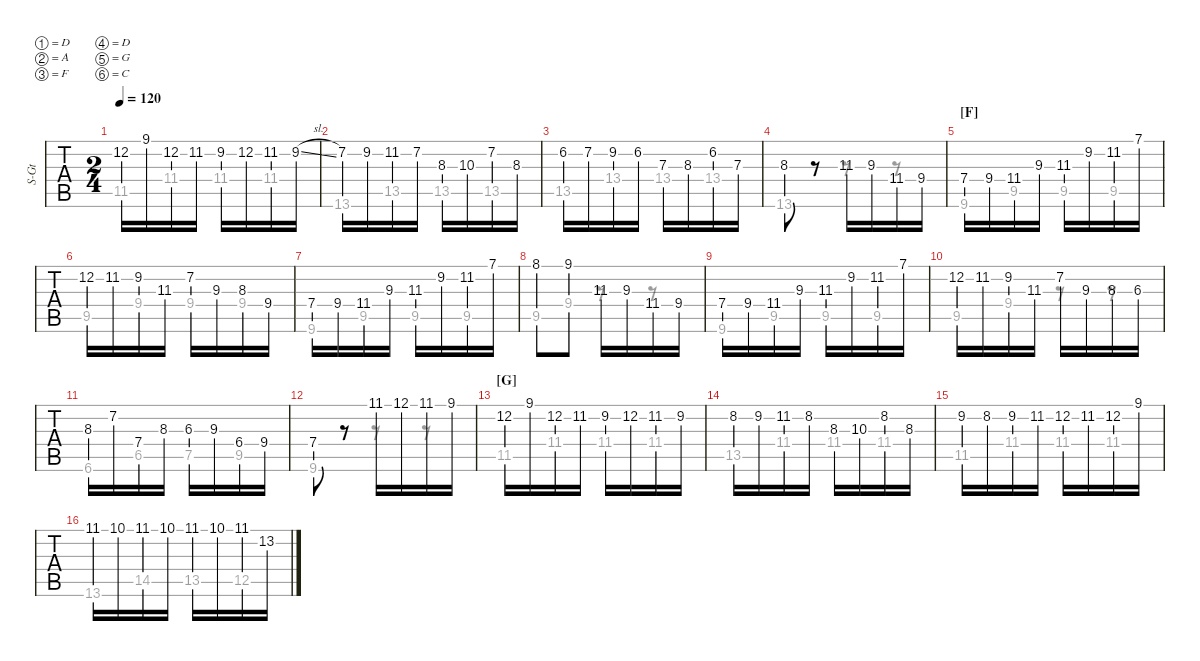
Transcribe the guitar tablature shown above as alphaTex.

\defaultSystemsLayout 4
\hideDynamics
\bracketExtendMode groupsimilarinstruments
\otherSystemsTrackNameOrientation horizontal
\track ("Steel Guitar" "S-Gt") {instrument acousticguitarsteel}
\staff {tabs}
\tuning (D4 A3 F3 D3 G2 C2)
\voice
\ts (2 4)
\tempo 120
\clef g2
\ks f#minor
12.2{lf 5 acc forcenatural}.16{dy mf beam Up} 9.1{lf 2 acc forcenatural}.16{beam Up} 12.2{lf 5 acc forcenatural}.16{beam Up} 11.2{lf 4 acc #}.16{beam Up} 9.2{lf 2 acc #}.16{beam Up} 12.2{lf 5 acc forcenatural}.16{beam Up} 11.2{lf 4 acc #}.16{beam Up} 9.2{sl lf 2 acc #}.16{beam Up} |
7.2{lf 2 acc forcenatural}.16{beam Up} 9.2{lf 3 acc #}.16{beam Up} 11.2{lf 5 acc #}.16{beam Up} 7.2{lf 2 acc forcenatural}.16{beam Up} 8.3{lf 3 acc #}.16{beam Up} 10.3{lf 5 acc #}.16{beam Up} 7.2{lf 2 acc forcenatural}.16{beam Up} 8.3{lf 3 acc #}.16{beam Up} |
6.2{lf 2 acc #}.16{beam Up} 7.2{lf 3 acc forcenatural}.16{beam Up} 9.2{lf 5 acc #}.16{beam Up} 6.2{lf 2 acc #}.16{beam Up} 7.3{lf 3 acc forcenatural}.16{beam Up} 8.3{lf 4 acc #}.16{beam Up} 6.2{lf 2 acc #}.16{beam Up} 7.3{lf 3 acc forcenatural}.16{beam Up} |
8.3{lf 4 acc #}.8{beam Up} r.8{beam Up} 11.3{lf 5 acc forcenatural}.16{beam Up} 9.3{lf 3 acc forcenatural}.16{beam Up} 11.4{lf 5 acc #}.16{beam Up} 9.4{lf 3 acc forcenatural}.16{beam Up} |
\section ("F" "")
\ks a
7.4{lf 2 acc forcenatural}.16{beam Up} 9.4{lf 3 acc forcenatural}.16{beam Up} 11.4{lf 5 acc #}.16{beam Up} 9.3{lf 3 acc forcenatural}.16{beam Up} 11.3{lf 5 acc forcenatural}.16{beam Up} 9.2{lf 3 acc #}.16{beam Up} 11.2{lf 5 acc #}.16{beam Up} 7.1{lf 2 acc forcenatural}.16{beam Up} |
12.2{lf 5 acc forcenatural}.16{beam Up} 11.2{lf 4 acc #}.16{beam Up} 9.2{lf 2 acc #}.16{beam Up} 11.3{lf 5 acc forcenatural}.16{beam Up} 7.2{lf 2 acc forcenatural}.16{beam Up} 9.3{lf 4 acc forcenatural}.16{beam Up} 8.3{lf 3 acc #}.16{beam Up} 9.4{lf 4 acc forcenatural}.16{beam Up} |
7.4{lf 2 acc forcenatural}.16{beam Up} 9.4{lf 3 acc forcenatural}.16{beam Up} 11.4{lf 5 acc #}.16{beam Up} 9.3{lf 3 acc forcenatural}.16{beam Up} 11.3{lf 5 acc forcenatural}.16{beam Up} 9.2{lf 3 acc #}.16{beam Up} 11.2{lf 5 acc #}.16{beam Up} 7.1{lf 2 acc forcenatural}.16{beam Up} |
8.1{lf 3 acc #}.8{beam Up} 9.1{st lf 4 acc forcenatural}.8{beam Up} 11.3{lf 5 acc forcenatural}.16{beam Up} 9.3{lf 3 acc forcenatural}.16{beam Up} 11.4{lf 5 acc #}.16{beam Up} 9.4{lf 3 acc forcenatural}.16{beam Up} |
7.4{lf 2 acc forcenatural}.16{beam Up} 9.4{lf 3 acc forcenatural}.16{beam Up} 11.4{lf 5 acc #}.16{beam Up} 9.3{lf 3 acc forcenatural}.16{beam Up} 11.3{lf 5 acc forcenatural}.16{beam Up} 9.2{lf 3 acc #}.16{beam Up} 11.2{lf 5 acc #}.16{beam Up} 7.1{lf 2 acc forcenatural}.16{beam Up} |
12.2{lf 5 acc forcenatural}.16{beam Up} 11.2{lf 4 acc #}.16{beam Up} 9.2{lf 2 acc #}.16{beam Up} 11.3{lf 5 acc forcenatural}.16{beam Up} 7.2{lf 2 acc forcenatural}.16{beam Up} 9.3{lf 4 acc forcenatural}.16{beam Up} 8.3{lf 3 acc #}.16{beam Up} 6.3{lf 2 acc forcenatural}.16{beam Up} |
8.3{lf 4 acc #}.16{beam Up} 7.2{lf 3 acc forcenatural}.16{beam Up} 7.4{lf 2 acc forcenatural}.16{beam Up} 8.3{lf 4 acc #}.16{beam Up} 6.3{lf 2 acc forcenatural}.16{beam Up} 9.3{lf 5 acc forcenatural}.16{beam Up} 6.4{lf 2 acc #}.16{beam Up} 9.4{lf 5 acc forcenatural}.16{beam Up} |
7.4{lf 3 acc forcenatural}.8{beam Up} r.8{beam Up} 11.1{lf 4 acc #}.16{beam Up} 12.1{lf 5 acc forcenatural}.16{beam Up} 11.1{lf 4 acc #}.16{beam Up} 9.1{lf 2 acc forcenatural}.16{beam Up} |
\section ("G" "")
12.2{lf 5 acc forcenatural}.16{beam Up} 9.1{lf 2 acc forcenatural}.16{beam Up} 12.2{lf 5 acc forcenatural}.16{beam Up} 11.2{lf 4 acc #}.16{beam Up} 9.2{lf 2 acc #}.16{beam Up} 12.2{lf 5 acc forcenatural}.16{beam Up} 11.2{lf 4 acc #}.16{beam Up} 9.2{lf 2 acc #}.16{beam Up} |
8.2{lf 2 acc forcenatural}.16{beam Up} 9.2{lf 3 acc #}.16{beam Up} 11.2{lf 5 acc #}.16{beam Up} 8.2{lf 2 acc forcenatural}.16{beam Up} 8.3{lf 3 acc #}.16{beam Up} 10.3{lf 5 acc #}.16{beam Up} 8.2{lf 3 acc forcenatural}.16{beam Up} 8.3{lf 2 acc #}.16{beam Up} |
9.2{lf 3 acc #}.16{beam Up} 8.2{lf 2 acc forcenatural}.16{beam Up} 9.2{lf 3 acc #}.16{beam Up} 11.2{lf 4 acc #}.16{beam Up} 12.2{lf 5 acc forcenatural}.16{beam Up} 11.2{lf 4 acc #}.16{beam Up} 12.2{lf 5 acc forcenatural}.16{beam Up} 9.1{lf 2 acc forcenatural}.16{beam Up} |
11.1{lf 4 acc #}.16{beam Up} 10.1{lf 3 acc forcenatural}.16{beam Up} 11.1{lf 4 acc #}.16{beam Up} 10.1{lf 3 acc forcenatural}.16{beam Up} 11.1{lf 4 acc #}.16{beam Up} 10.1{lf 3 acc forcenatural}.16{beam Up} 11.1{lf 4 acc #}.16{beam Up} 13.2{lf 5 acc #}.16{beam Up}
\voice
\clef g2
\ottava regular
\simile none
\ks f#minor
11.5{st acc #}.8{dy mf beam Down} 11.4{st acc #}.8{beam Down} 11.4{st acc #}.8{beam Down} 11.4{st acc #}.8{beam Down} |
13.6{st acc #}.8{beam Down} 13.5{st acc #}.8{beam Down} 13.5{st acc #}.8{beam Down} 13.5{st acc #}.8{beam Down} |
13.5{st acc #}.8{beam Down} 13.4{st acc #}.8{beam Down} 13.4{st acc #}.8{beam Down} 13.4{st acc #}.8{beam Down} |
13.6{st acc #}.8{beam Down} r.8{beam Down} r.8{beam Down} r.8{beam Down} |
\ks a
9.6{st acc forcenatural}.8{beam Down} 9.5{st acc forcenatural}.8{beam Down} 9.5{st acc forcenatural}.8{beam Down} 9.5{st acc forcenatural}.8{beam Down} |
9.5{st acc forcenatural}.8{beam Down} 9.4{st acc forcenatural}.8{beam Down} 9.4{st acc forcenatural}.8{beam Down} 9.4{st acc forcenatural}.8{beam Down} |
9.6{st acc forcenatural}.8{beam Down} 9.5{st acc forcenatural}.8{beam Down} 9.5{st acc forcenatural}.8{beam Down} 9.5{st acc forcenatural}.8{beam Down} |
9.5{st acc forcenatural}.8{beam Down} 9.4{st acc forcenatural}.8{beam Down} r.8{beam Down} r.8{beam Down} |
9.6{st acc forcenatural}.8{beam Down} 9.5{st acc forcenatural}.8{beam Down} 9.5{st acc forcenatural}.8{beam Down} 9.5{st acc forcenatural}.8{beam Down} |
9.5{st acc forcenatural}.8{beam Down} 9.4{st acc forcenatural}.8{beam Down} r.8{beam Down} r.8{beam Down} |
6.6{st acc #}.8{beam Down} 6.5{st acc #}.8{beam Down} 7.5{st acc forcenatural}.8{beam Down} 9.5{st acc forcenatural}.8{beam Down} |
9.6{st acc forcenatural}.8{beam Down} r.8{beam Down} r.8{beam Down} r.8{beam Down} |
11.5{st acc #}.8{beam Down} 11.4{st acc #}.8{beam Down} 11.4{st acc #}.8{beam Down} 11.4{st acc #}.8{beam Down} |
13.5{st acc #}.8{beam Down} 11.4{st acc #}.8{beam Down} 11.4{st acc #}.8{beam Down} 11.4{st acc #}.8{beam Down} |
11.5{st acc #}.8{beam Down} 11.4{st acc #}.8{beam Down} 11.4{st acc #}.8{beam Down} 11.4{st acc #}.8{beam Down} |
13.6{st acc #}.8{beam Down} 14.5{st acc forcenatural}.8{beam Down} 13.5{st acc #}.8{beam Down} 12.5{st acc forcenatural}.8{beam Down}
